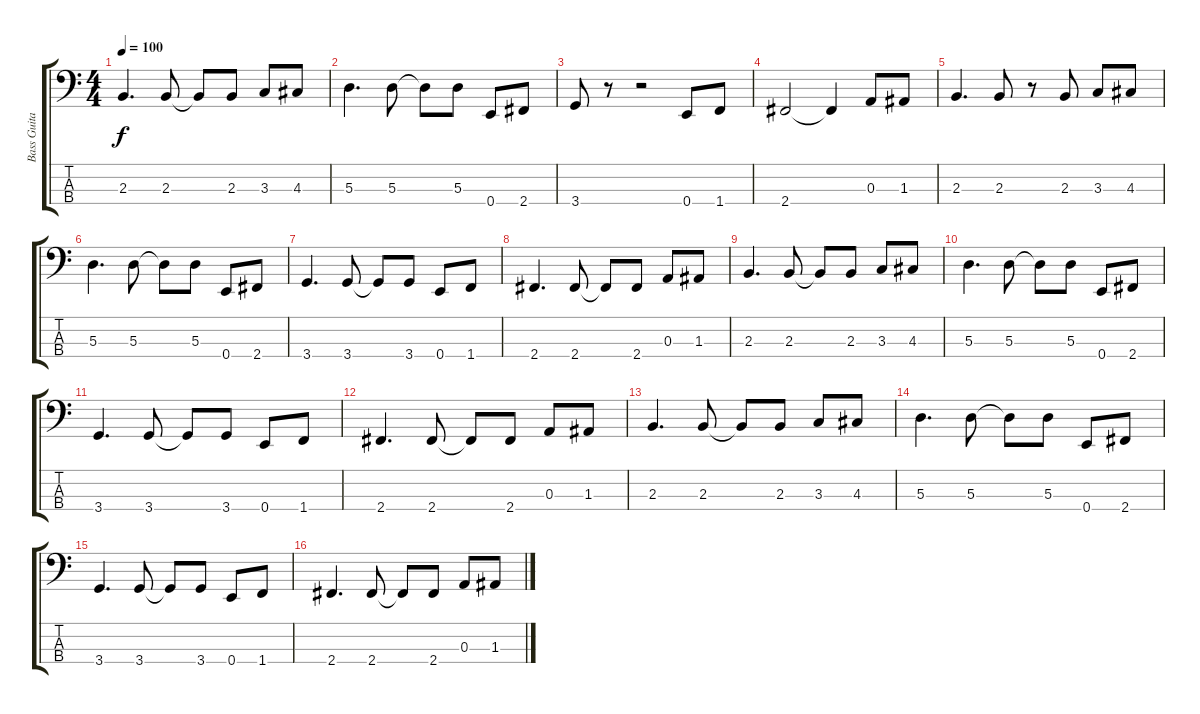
\track ("Bass Guitar" "Bass Guita") {instrument electricbasspick}
\staff {score tabs}
\tuning (G2 D2 A1 E1) {hide}
\ts (4 4)
\tempo 100
\clef f4
\ks c
2.3.4{d dy f} 2.3.8 2.3{t}.8 2.3.8 3.3.8 4.3.8 |
5.3.4{d} 5.3.8 5.3{t}.8 5.3.8 0.4.8 2.4.8 |
3.4.8 r.8 r.2 0.4.8 1.4.8 |
2.4.2 2.4{t}.4 0.3.8 1.3.8 |
2.3.4{d} 2.3.8 r.8 2.3.8 3.3.8 4.3.8 |
5.3.4{d} 5.3.8 5.3{t}.8 5.3.8 0.4.8 2.4.8 |
3.4.4{d} 3.4.8 3.4{t}.8 3.4.8 0.4.8 1.4.8 |
2.4.4{d} 2.4.8 2.4{t}.8 2.4.8 0.3.8 1.3.8 |
2.3.4{d} 2.3.8 2.3{t}.8 2.3.8 3.3.8 4.3.8 |
5.3.4{d} 5.3.8 5.3{t}.8 5.3.8 0.4.8 2.4.8 |
3.4.4{d} 3.4.8 3.4{t}.8 3.4.8 0.4.8 1.4.8 |
2.4.4{d} 2.4.8 2.4{t}.8 2.4.8 0.3.8 1.3.8 |
2.3.4{d} 2.3.8 2.3{t}.8 2.3.8 3.3.8 4.3.8 |
5.3.4{d} 5.3.8 5.3{t}.8 5.3.8 0.4.8 2.4.8 |
3.4.4{d} 3.4.8 3.4{t}.8 3.4.8 0.4.8 1.4.8 |
2.4.4{d} 2.4.8 2.4{t}.8 2.4.8 0.3.8 1.3.8
